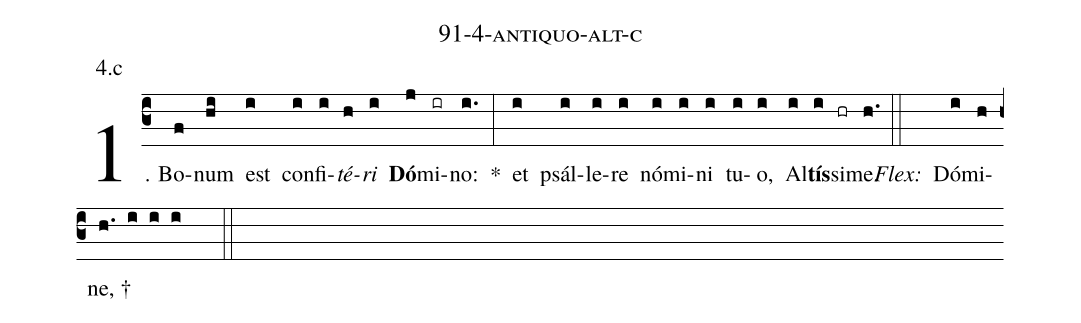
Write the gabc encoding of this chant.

name: 91-4-antiquo-alt-c;
annotation: 4.c;
%%
(c3)1. Bo(f)num(hi) est(i) con(i)fi(i)<i>té</i>(h)<i>ri</i>(i) <b>Dó</b>(j)mi(ir)no:(i.) *(:) et(i) psál(i)le(i)re(i) nó(i)mi(i)ni(i) tu(i)o,(i) Al(i)<b>tís</b>(i)si(hr)me.(h.) (::)
<i>Flex:</i>()  Dó(i)mi(h)ne, †(h. i i i  ::)
